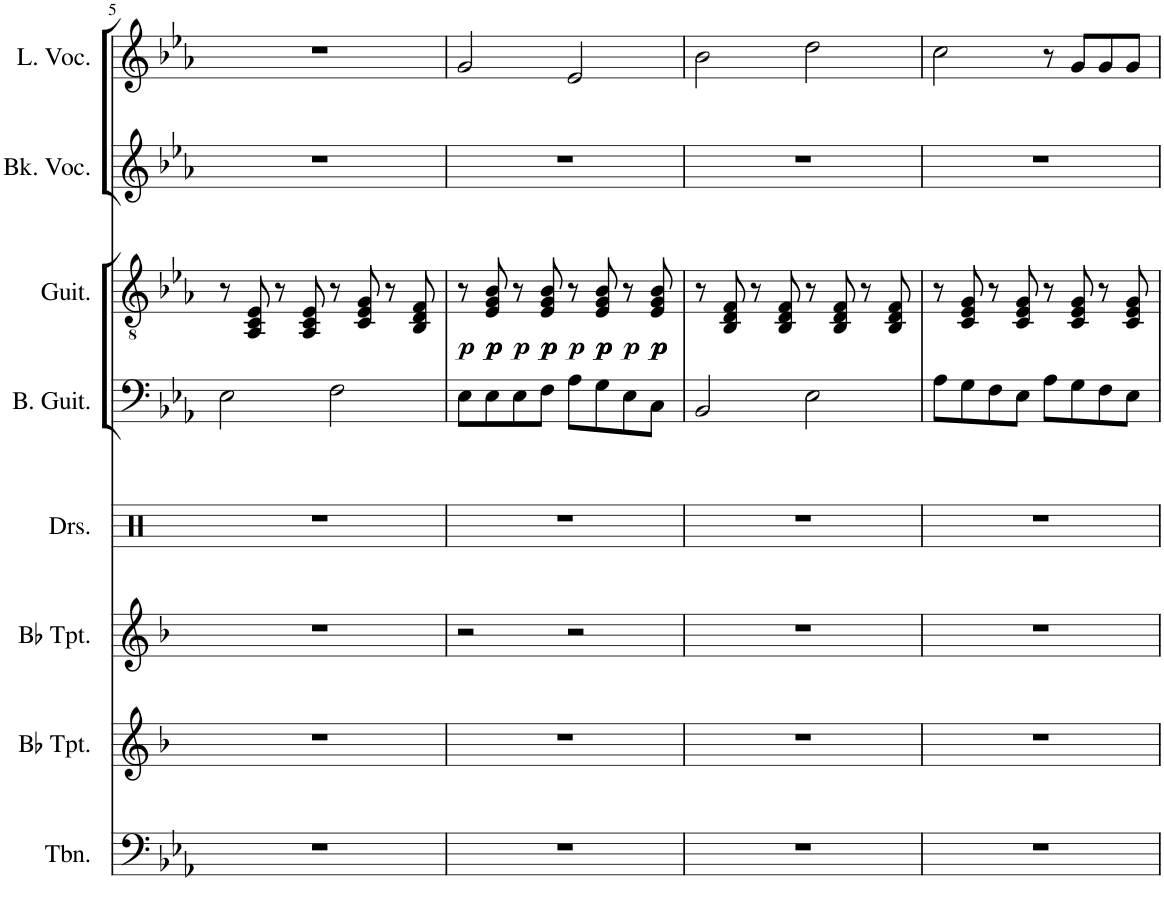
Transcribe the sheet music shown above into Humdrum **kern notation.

**kern	**kern	**kern	**kern	**kern	**kern	**dynam	**kern	**kern
*part8	*part7	*part6	*part5	*part4	*part3	*part3	*part2	*part1
*staff8	*staff7	*staff6	*staff5	*staff4	*staff3	*staff3	*staff2	*staff1
*I"Trombone	*I"Bb Trumpet	*I"Bb Trumpet	*I"Drumset	*I"Bass Guitar	*I"Acoustic Guitar	*	*I"Backing Vocals	*I"Lead Vocals
*I'Tbn.	*I'Bb Tpt.	*I'Bb Tpt.	*I'Drs.	*I'B. Guit.	*I'Guit.	*	*I'Bk. Voc.	*I'L. Voc.
!!LO:PB:g=z
*clefF4	*clefG2	*clefG2	*clefX	*clefF4	*clefGv2	*	*clefG2	*clefG2
*	*Trd1c2	*Trd1c2	*	*Trd7c12	*	*	*	*
*k[b-e-a-]	*k[b-]	*k[b-]	*k[]	*k[b-e-a-]	*k[b-e-a-]	*	*k[b-e-a-]	*k[b-e-a-]
*M4/4	*M4/4	*M4/4	*M4/4	*M4/4	*M4/4	*	*M4/4	*M4/4
=5	=5	=5	=5	=5	=5	=5	=5	=5
1r	1r	1r	1r	2E-\	8r	.	1r	1r
.	.	.	.	.	8AA-/ 8C/ 8E-/	.	.	.
.	.	.	.	.	8r	.	.	.
.	.	.	.	.	8AA-/ 8C/ 8E-/	.	.	.
.	.	.	.	2F\	8r	.	.	.
.	.	.	.	.	8C/ 8E-/ 8G/	.	.	.
.	.	.	.	.	8r	.	.	.
.	.	.	.	.	8BB-/ 8D/ 8F/	.	.	.
=6	=6	=6	=6	=6	=6	=6	=6	=6
!	!	!	!	!	!	!LO:DY:b	!	!
1r	1r	2r	1r	8E-\L	8r	p	1r	2g/
!	!	!	!	!	!	!LO:DY:b	!	!
!	!	!	!	!	!	!LO:DY:n=1:b	!	!
!	!	!	!	!	!	!LO:DY:n=2:b	!	!
.	.	.	.	8E-\	8E-/ 8G/ 8B-/	p p p	.	.
!	!	!	!	!	!	!LO:DY:n=3:b	!	!
.	.	.	.	8E-\	8r	p	.	.
!	!	!	!	!	!	!LO:DY:n=4:b	!	!
!	!	!	!	!	!	!LO:DY:n=5:b	!	!
!	!	!	!	!	!	!LO:DY:n=6:b	!	!
.	.	.	.	8F\J	8E-/ 8G/ 8B-/	p p p	.	.
!	!	!	!	!	!	!LO:DY:n=7:b	!	!
.	.	2r	.	8A-\L	8r	p	.	2e-/
!	!	!	!	!	!	!LO:DY:n=8:b	!	!
!	!	!	!	!	!	!LO:DY:n=9:b	!	!
!	!	!	!	!	!	!LO:DY:n=10:b	!	!
.	.	.	.	8G\	8E-/ 8G/ 8B-/	p p p	.	.
!	!	!	!	!	!	!LO:DY:n=11:b	!	!
.	.	.	.	8E-\	8r	p	.	.
!	!	!	!	!	!	!LO:DY:n=12:b	!	!
!	!	!	!	!	!	!LO:DY:n=13:b	!	!
!	!	!	!	!	!	!LO:DY:n=14:b	!	!
.	.	.	.	8C\J	8E-/ 8G/ 8B-/	p p p	.	.
=7	=7	=7	=7	=7	=7	=7	=7	=7
1r	1r	1r	1r	2BB-/	8r	.	1r	2b-\
.	.	.	.	.	8BB-/ 8D/ 8F/	.	.	.
.	.	.	.	.	8r	.	.	.
.	.	.	.	.	8BB-/ 8D/ 8F/	.	.	.
.	.	.	.	2E-\	8r	.	.	2dd\
.	.	.	.	.	8BB-/ 8D/ 8F/	.	.	.
.	.	.	.	.	8r	.	.	.
.	.	.	.	.	8BB-/ 8D/ 8F/	.	.	.
=8	=8	=8	=8	=8	=8	=8	=8	=8
1r	1r	1r	1r	8A-\L	8r	.	1r	2cc\
.	.	.	.	8G\	8C/ 8E-/ 8G/	.	.	.
.	.	.	.	8F\	8r	.	.	.
.	.	.	.	8E-\J	8C/ 8E-/ 8G/	.	.	.
.	.	.	.	8A-\L	8r	.	.	8r
.	.	.	.	8G\	8C/ 8E-/ 8G/	.	.	8g/L
.	.	.	.	8F\	8r	.	.	8g/
.	.	.	.	8E-\J	8C/ 8E-/ 8G/	.	.	8g/J
=	=	=	=	=	=	=	=	=
*-	*-	*-	*-	*-	*-	*-	*-	*-
